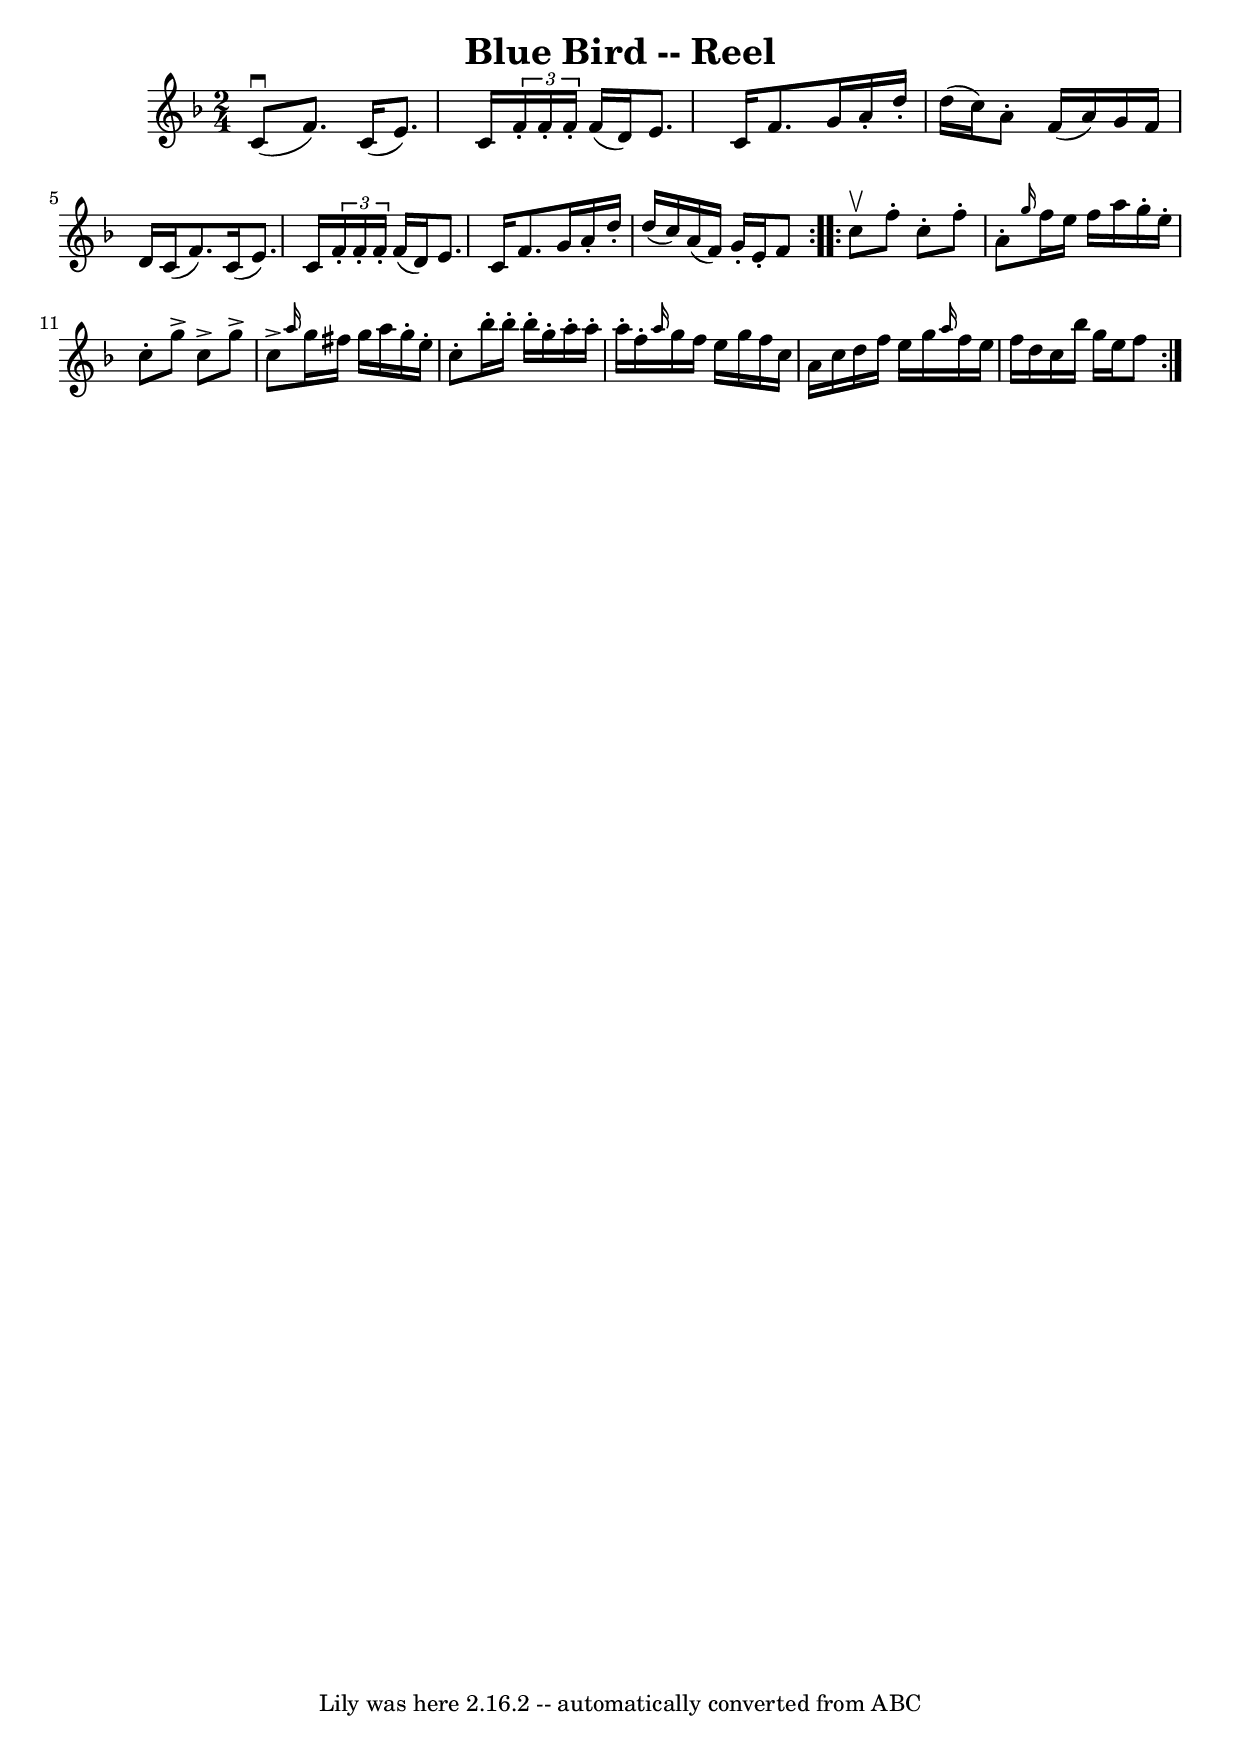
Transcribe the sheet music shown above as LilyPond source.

\version "2.16.2"
\include "Mammoth.ily"
\header {
  %% book = "Ryan's Mammoth Collection"
 crossRefNumber = "1"
 footnotes = "\\\\178\\\\The book has the triplets written as demisemiquavers."
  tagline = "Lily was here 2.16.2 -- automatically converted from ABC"
  title = "Blue Bird -- Reel"

}
voicedefault =  {



  \repeat volta 2 {

    \time 2/4 
    \key f \major c'8^\downbow( |
 f'8.) c'16 (e'8.) c'16    |
    \times 2/3 { f'16-. f'16-. f'16-. 
	       } f'16 ( d'16) e'8. c'16     |
 f'8. g'16 a'16-. d''16-. d''16 (c''16)    |
 a'8-. f'16 (a'16) g'16 f'16 d'16 c'16 ( |
 f'8.) c'16 (e'8.) c'16    |
    
    \times 2/3 { f'16-. f'16-. f'16-.  	       } f'16 (d'16) e'8. c'16   |
 f'8. g'16 a'16-. d''16-. d''16 (c''16)    |
 a'16 (f'16) g'16-. e'16-. f'8    
  } 
  \repeat volta 2 {
 c''8^\upbow  |
 f''8-. c''8-. f''8-. a'8-.   |
    
    \grace { g''16  
	   } f''16 e''16 f''16 a''16 g''16-. e''16-. c''8-.    |
 g''8^\accent c''8^\accent g''8^\accent c''8^\accent   |
    \grace { a''16  
	   } g''16 fs''16 g''16 a''16 g''16-. e''16-. c''8-.    |
 bf''16-. bf''16-. bf''16-. g''16-. a''16-. a''16-. a''16-. f''16-.   |
    \grace {   
 a''16       } g''16 f''16 e''16 g''16 f''16 c''16 a'16 c''16   |
 d''16 f''16 e''16 g''16  \grace { a''16  
				    } f''16 e''16 f''16 d''16     |
 c''16 bf''16 g''16 e''16    
 f''8    
  }   

}

\score{
  <<

    \context Staff="default"
    {
      \voicedefault 
      
    }

  >>
  \layout {
    
  }
  \midi {
  }

}
